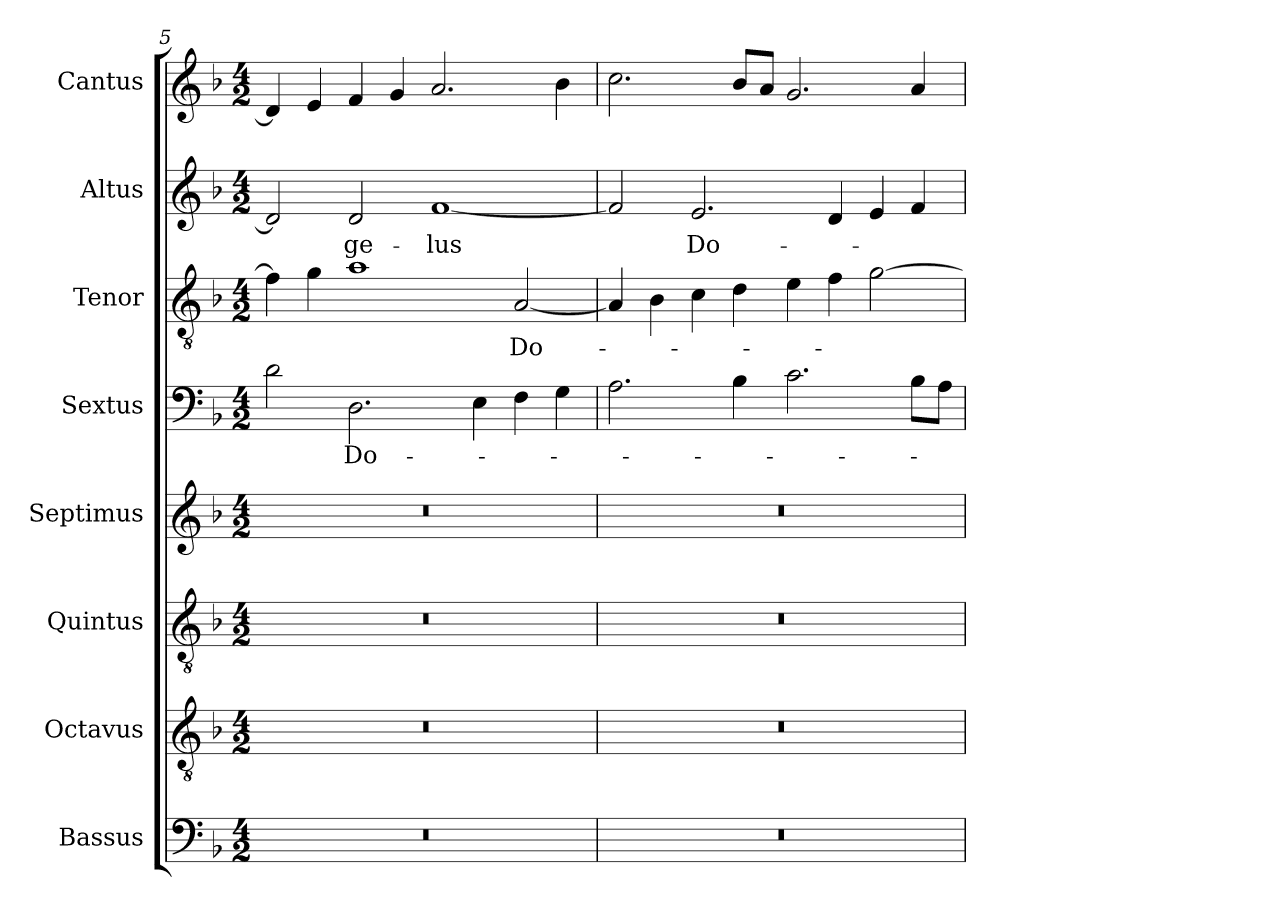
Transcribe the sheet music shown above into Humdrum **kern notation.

**kern	**kern	**kern	**kern	**kern	**text	**kern	**text	**kern	**text	**kern
*part8	*part7	*part6	*part5	*part4	*part4	*part3	*part3	*part2	*part2	*part1
*staff8	*staff7	*staff6	*staff5	*staff4	*staff4	*staff3	*staff3	*staff2	*staff2	*staff1
*I"Bassus	*I"Octavus	*I"Quintus	*I"Septimus	*I"Sextus	*	*I"Tenor	*	*I"Altus	*	*I"Cantus
*I'B.	*	*	*	*	*	*I'T.	*	*I'A.	*	*I'C.
*clefF4	*clefGv2	*clefGv2	*clefG2	*clefF4	*	*clefGv2	*	*clefG2	*	*clefG2
*	*ITrd7c12	*ITrd7c12	*	*	*	*ITrd7c12	*	*	*	*
*k[b-]	*k[b-]	*k[b-]	*k[b-]	*k[b-]	*	*k[b-]	*	*k[b-]	*	*k[b-]
*d:	*d:	*d:	*d:	*d:	*	*d:	*	*d:	*	*d:
*M4/2	*M4/2	*M4/2	*M4/2	*M4/2	*	*M4/2	*	*M4/2	*	*M4/2
=5	=5	=5	=5	=5	=5	=5	=5	=5	=5	=5
!LO:N:vis=1	!LO:N:vis=1	!LO:N:vis=1	!LO:N:vis=1	!	!	!	!	!	!	!
0r	0r	0r	0r	2di\	.	4Fi\]	.	2di/]	.	4di/]
.	.	.	.	.	.	4Gi\	.	.	.	4ei/
!	!	!	!	!	!LO:LY:b:color=#000000	!	!	!	!	!
!	!	!	!	!	!	!	!	!	!LO:LY:b:color=#000000	!
.	.	.	.	2.Di\	Do-	1Ai	.	2di/	-ge-	4fi/
.	.	.	.	.	.	.	.	.	.	4gi/
!	!	!	!	!	!	!	!	!	!LO:LY:b:color=#000000	!
.	.	.	.	.	.	.	.	[1fi	-lus	2.ai/
.	.	.	.	4Ei\	.	.	.	.	.	.
!	!	!	!	!	!	!	!LO:LY:b:color=#000000	!	!	!
.	.	.	.	4Fi\	.	[2AAi/	Do-	.	.	.
.	.	.	.	4Gi\	.	.	.	.	.	4b-i\
=6	=6	=6	=6	=6	=6	=6	=6	=6	=6	=6
!LO:N:vis=1	!LO:N:vis=1	!LO:N:vis=1	!LO:N:vis=1	!	!	!	!	!	!	!
0r	0r	0r	0r	2.Ai\	.	4AAi/]	.	2fi/]	.	2.cci\
.	.	.	.	.	.	4BB-i\	.	.	.	.
!	!	!	!	!	!	!	!	!	!LO:LY:b:color=#000000	!
.	.	.	.	.	.	4Ci\	.	2.ei/	Do-	.
.	.	.	.	4B-i\	.	4Di\	.	.	.	8b-i/L
.	.	.	.	.	.	.	.	.	.	8ai/J
.	.	.	.	2.ci\	.	4Ei\	.	.	.	2.gi/
.	.	.	.	.	.	4Fi\	.	4di/	.	.
.	.	.	.	.	.	[2Gi\	.	4ei/	.	.
.	.	.	.	8B-i\L	.	.	.	4fi/	.	4ai/
.	.	.	.	8Ai\J	.	.	.	.	.	.
=	=	=	=	=	=	=	=	=	=	=
*-	*-	*-	*-	*-	*-	*-	*-	*-	*-	*-
